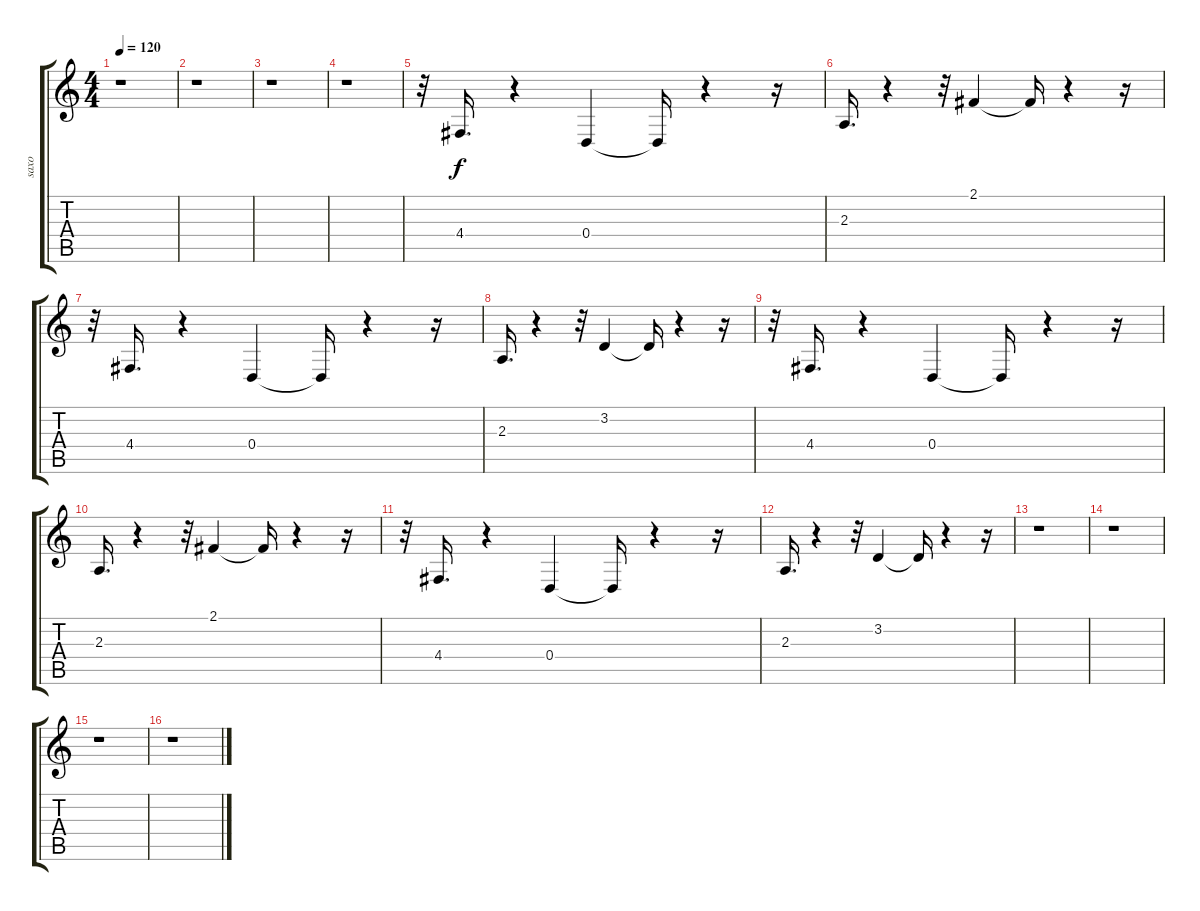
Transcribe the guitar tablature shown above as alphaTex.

\track ("saxo" "saxo") {instrument tenorsax}
\staff {score tabs}
\tuning (E4 B3 G3 D3 A2 E2) {hide}
\ts (4 4)
\tempo 120
\clef g2
\ks c
r.1{dy f} |
r.1 |
r.1 |
r.1 |
r.32 4.4.16{d} r.4 0.4.4 0.4{t}.16 r.4 r.16 |
2.3.16{d} r.4 r.32 2.1.4 2.1{t}.16 r.4 r.16 |
r.32 4.4.16{d} r.4 0.4.4 0.4{t}.16 r.4 r.16 |
2.3.16{d} r.4 r.32 3.2.4 3.2{t}.16 r.4 r.16 |
r.32 4.4.16{d} r.4 0.4.4 0.4{t}.16 r.4 r.16 |
2.3.16{d} r.4 r.32 2.1.4 2.1{t}.16 r.4 r.16 |
r.32 4.4.16{d} r.4 0.4.4 0.4{t}.16 r.4 r.16 |
2.3.16{d} r.4 r.32 3.2.4 3.2{t}.16 r.4 r.16 |
r.1 |
r.1 |
r.1 |
r.1
